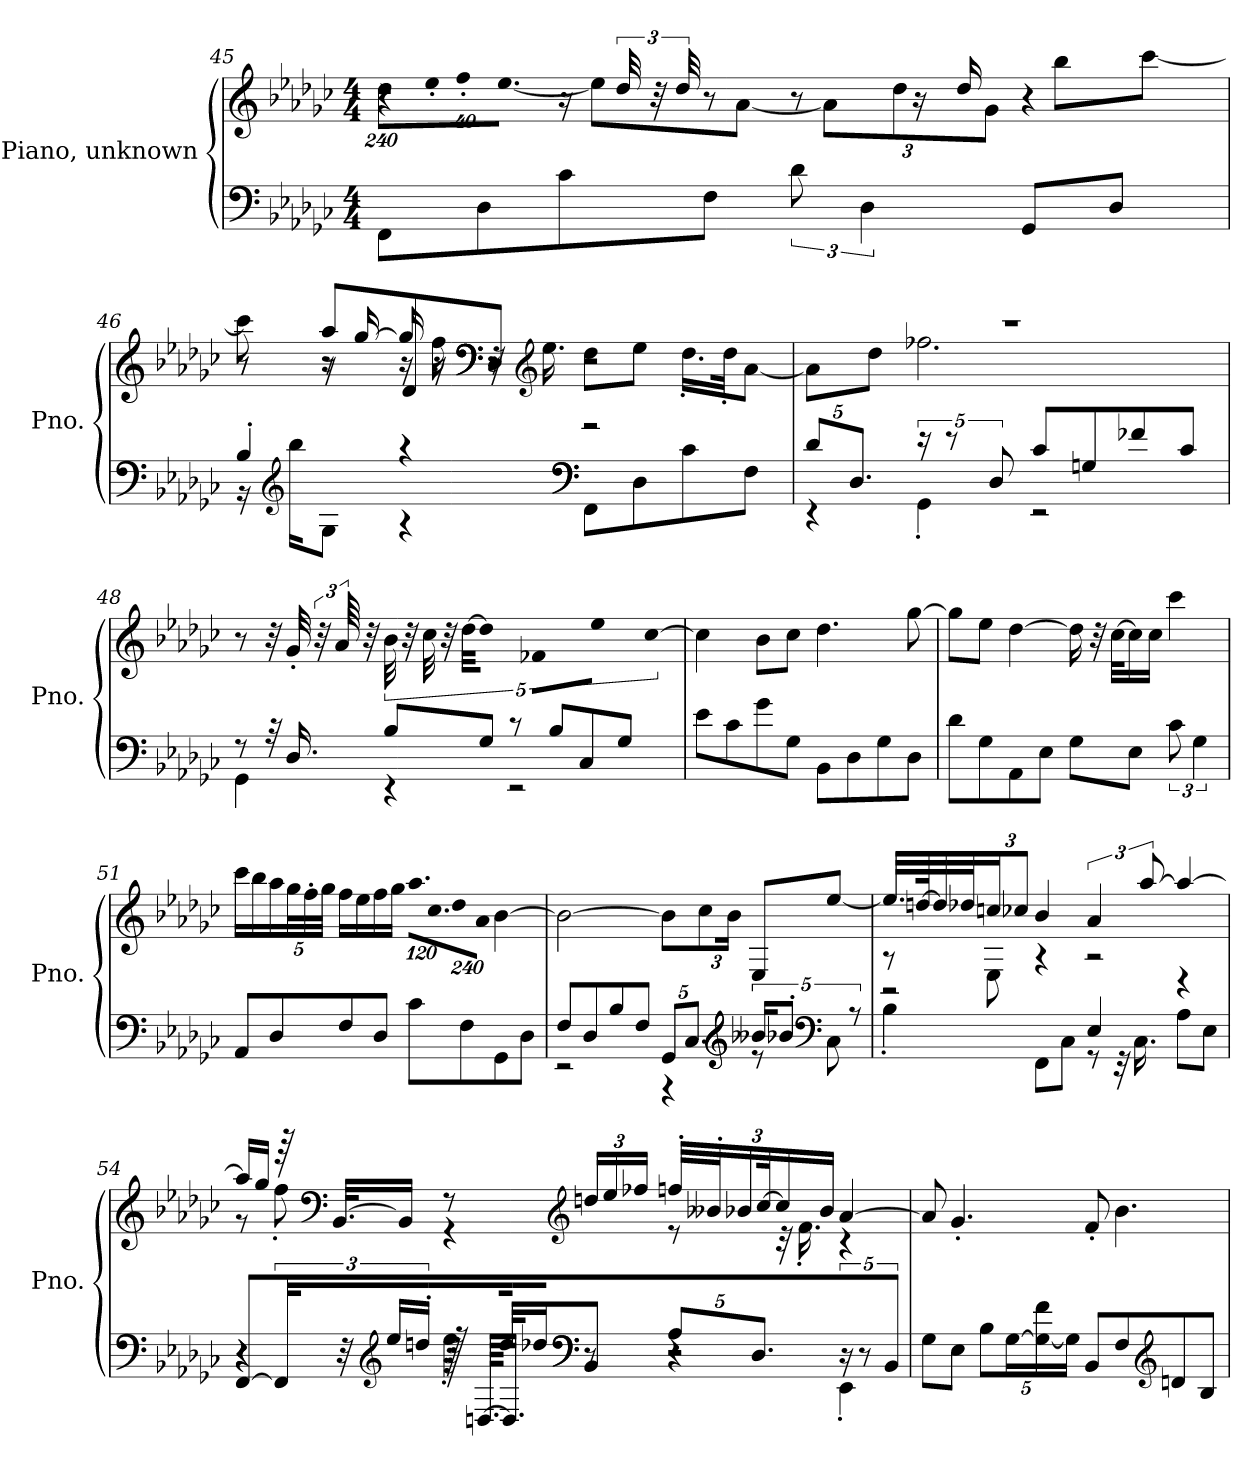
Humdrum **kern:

**kern	**kern
*part1	*part1
*staff2	*staff1
*I"Piano, unknown	*
*I'Pno.	*
!!LO:LB:g=z
*clefF4	*clefG2
*k[b-e-a-d-g-c-]	*k[b-e-a-d-g-c-]
*M4/4	*M4/4
=45	=45
*	*^
*	*	*Xbrackettup
!	!	!LO:N:vis=16
*	*	*^
8FF\L	1r	1920%137dd-\LL	4r
!	!	!LO:N:vis=32	!
.	.	640%23ee-'\L	.
!	!	!LO:N:vis=32	!
.	.	640%23ff'\J	.
8D-\	.	.	.
!	!	!LO:N:vis=16.	!
.	.	[960%103ee-\JJ	.
8c-\	.	.	16r
.	.	8ee-\L]	.
*	*	*	*brackettup
.	.	.	48dd-/
.	.	.	48r
.	.	.	48dd-/
8F\J	.	.	8r
.	.	[8a-\J	.
12d-\	.	.	8r
*	*	*Xbrackettup	*
.	.	12a-\L]	.
6D-\	.	.	.
.	.	12dd-\	.
.	.	.	16r
.	.	12g-\J	.
.	.	.	16dd-/
8GG-/L	.	.	4r
.	.	8bb-\L	.
8D-/J	.	.	.
.	.	[8ccc-\J	.
1920ryy	1920ryy	.	1920ryy
=46	=46	=46	=46
*^	*	*	*
4B-'/	16r	8r	8ccc-\]	8r
*clefG2	*	*	*	*
.	16bb-\KL	.	.	.
.	8G-\J	16r	8r	8aa-/L
.	.	[16gg-/	.	.
4r	4r	16gg-/]	16r	8d-/
.	.	16r	16ff\	.
*	*	*clefF4	*	*
.	.	8r	32r	8D-/J
*	*	*clefG2	*	*
.	.	.	16.ee-\	.
*clefF4	*	*	*	*
2r	8FF\L	2r	8dd-\L	2r
.	8D-\	.	8ee-\J	.
.	8c-\	.	16.dd-'\LL	.
.	.	.	32dd-'\JK	.
.	8F\J	.	[8a-\J	.
*	*	*	*v	*v
!!LO:LB:g=z
=47	=47	=47	=47
10d-/L	4r	1r	8a-\L]
10.D-/J	.	.	.
.	.	.	8dd-\J
20r	4GG-'\	.	2.ff-X\
10r	.	.	.
10D-/	.	.	.
8c-/L	2r	.	.
8Gn/	.	.	.
8f-X/	.	.	.
8c-/J	.	.	.
*	*	*v	*v
=48	=48	=48
8r	4GG-\	8r
32r	.	32r
16.D-/	.	32g-'/
*	*	*brackettup
.	.	48r
.	.	96a-/
.	.	32r
8B-/L	4r	40b-\
.	.	40r
.	.	40cc-\
.	.	40r
.	.	[40dd-\KKL
8G-/J	.	8dd-\J]
8r	2r	8f-X\L
8B-/L	.	8ee-\J
8C-/	.	[4cc-\
8G-/J	.	.
*v	*v	*
=49	=49
8e-\L	4cc-\]
8c-\	.
8g-\	8b-\L
8G-\J	8cc-\J
8BB-\L	4.dd-\
8D-\	.
8G-\	.
8D-\J	[8gg-\
!!LO:LB:g=z
=50	=50
8d-\L	8gg-\L]
8G-\	8ee-\J
8AA-\	[4dd-\
8E-\J	.
8G-\L	16dd-\]
.	32r
.	[32cc-\KLL
8E-\J	16cc-\]
.	16cc-\JJ
12c-\	4ccc-\
6G-\	.
=51	=51
8AA-/L	16ccc-\LL
.	16bb-\
*	*Xbrackettup
8D-/	20aa-\
.	40gg-\L
.	40ff'\
.	40gg-\JJJ
8F/	16ff\LL
.	16ee-\
8D-/J	16ff\
.	16gg-\JJ
!	!LO:N:vis=32.
8c-\L	1920%103aa-\LLL
!	!LO:N:vis=32.
.	1920%103cc-\J
!	!LO:N:vis=16
.	1920%137dd-\
8F\	.
!	!LO:N:vis=16
.	1920%137a-\JJ
8GG-\	[4b-\
8D-\J	.
!!LO:LB:g=z
=52	=52
*^	*
8F/L	2r	2b-\_
8D-/	.	.
8B-/	.	.
8F/J	.	.
10GG-/L	4r	8b-\L]
10.C-/J	.	.
.	.	12cc-\
.	.	24b-\Jk
*clefG2	*	*
20b--X/KL	8r	8E-/L
10b-X'/J	.	.
*clefF4	*	*
.	8C-\	[8ee-/J
10r	.	.
=53	=53	=53
*	*	*^
2r	4B-'\	32.ee-/LLL]	8r
.	.	[64ddn/K	.
.	.	32dd/]	.
.	.	32dd-X/J	.
.	.	24ccn/J	8E-\
.	.	12cc-X/J	.
.	8FF\L	4b-/	4r
.	8C-\J	.	.
*	*	*brackettup	*
4E-/	8r	6a-/	2r
.	32r	.	.
.	16.C-\	.	.
.	.	[12aa-/	.
4r	8A-\L	4aa-/_	.
.	8E-\J	.	.
!!LO:LB:g=z	!!
=54	=54	=54	=54
*	*^	*	*
[8FF/L	4r	4r	16aa-/LL]	8r
.	.	.	16gg-/JJ	.
48FF/Jkk]	.	.	64r	8ff'\
*	*	*	*clefF4	*
.	.	.	[32.BB-/KLL	.
48r	.	.	.	.
*clefG2	*	*	*	*
24ee-/LL	.	.	.	.
.	.	.	16BB-/JJ]	.
24ddn'/JJ	.	.	.	.
32r	4ee-'\	128r	8r	4r
.	.	[64.Dn/KKLL	.	.
32dd/KLL	.	16.D/JJ]	.	.
16dd-X/J	.	.	.	.
*clefF4	*	*	*clefG2	*
*	*	*	*Xbrackettup	*
8BB-/J	.	8r	24ddn/LL	.
.	.	.	24ee-/	.
.	.	.	24ff-X/JJ	.
10A-/L	4r	2r	32ffn'/LLL	8r
.	.	.	32b--X'/J	.
.	.	.	24b-X/	.
10.D/J	.	.	.	.
.	.	.	[48cc-/K	.
.	.	.	16cc-/]	32r
.	.	.	.	16.f'\
.	.	.	16b-/JJ	.
20r	4EE-'\	.	[4a-/	4r
10r	.	.	.	.
10BB-/	.	.	.	.
*v	*v	*v	*	*
*	*v	*v
!!LO:PB:g=z
=55	=55
8G-\L	8a-/]
8E-\J	4.g-'/
*Xbrackettup	*
10B-\L	.
[20G-\L	.
20G-\_ 20f\	.
20G-\JJ]	.
8BB-/L	8f'/
8F/	4.b-\
*clefG2	*
8dn/	.
8B-/J	.
=	=
*-	*-
